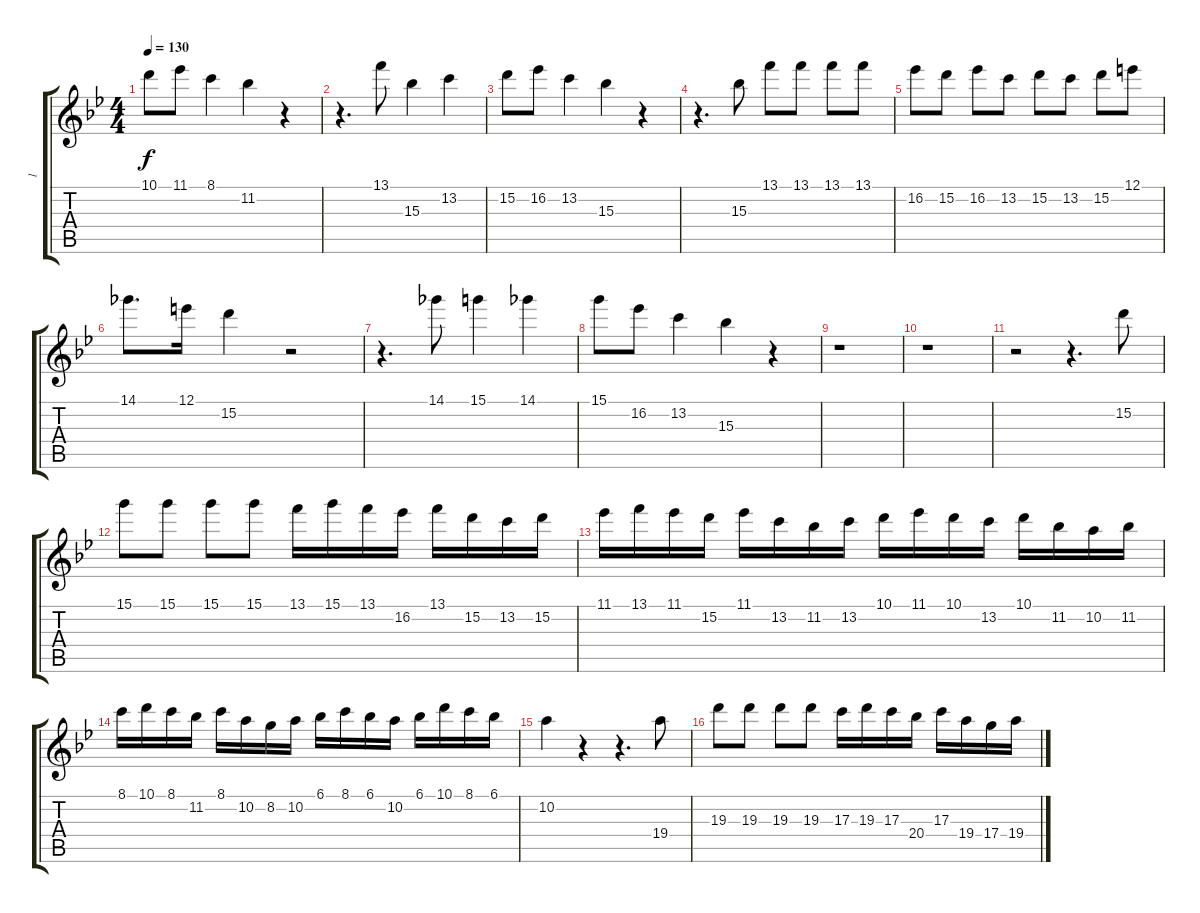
\track ("1" "1") {instrument overdrivenguitar}
\staff {score tabs}
\tuning (E4 B3 G3 D3 A2 E2) {hide}
\ts (4 4)
\tempo 130
\clef g2
\ks gminor
10.1.8{dy f} 11.1.8 8.1.4 11.2.4 r.4 |
r.4{d} 13.1.8 15.3.4 13.2.4 |
15.2.8 16.2.8 13.2.4 15.3.4 r.4 |
r.4{d} 15.3.8 13.1.8 13.1.8 13.1.8 13.1.8 |
16.2.8 15.2.8 16.2.8 13.2.8 15.2.8 13.2.8 15.2.8 12.1.8 |
14.1.8{d} 12.1.16 15.2.4 r.2 |
r.4{d} 14.1.8 15.1.4 14.1.4 |
15.1.8 16.2.8 13.2.4 15.3.4 r.4 |
r.1 |
r.1 |
r.2 r.4{d} 15.2.8 |
15.1.8 15.1.8 15.1.8 15.1.8 13.1.16 15.1.16 13.1.16 16.2.16 13.1.16 15.2.16 13.2.16 15.2.16 |
11.1.16 13.1.16 11.1.16 15.2.16 11.1.16 13.2.16 11.2.16 13.2.16 10.1.16 11.1.16 10.1.16 13.2.16 10.1.16 11.2.16 10.2.16 11.2.16 |
8.1.16 10.1.16 8.1.16 11.2.16 8.1.16 10.2.16 8.2.16 10.2.16 6.1.16 8.1.16 6.1.16 10.2.16 6.1.16 10.1.16 8.1.16 6.1.16 |
10.2.4 r.4 r.4{d} 19.4.8 |
19.3.8 19.3.8 19.3.8 19.3.8 17.3.16 19.3.16 17.3.16 20.4.16 17.3.16 19.4.16 17.4.16 19.4.16
